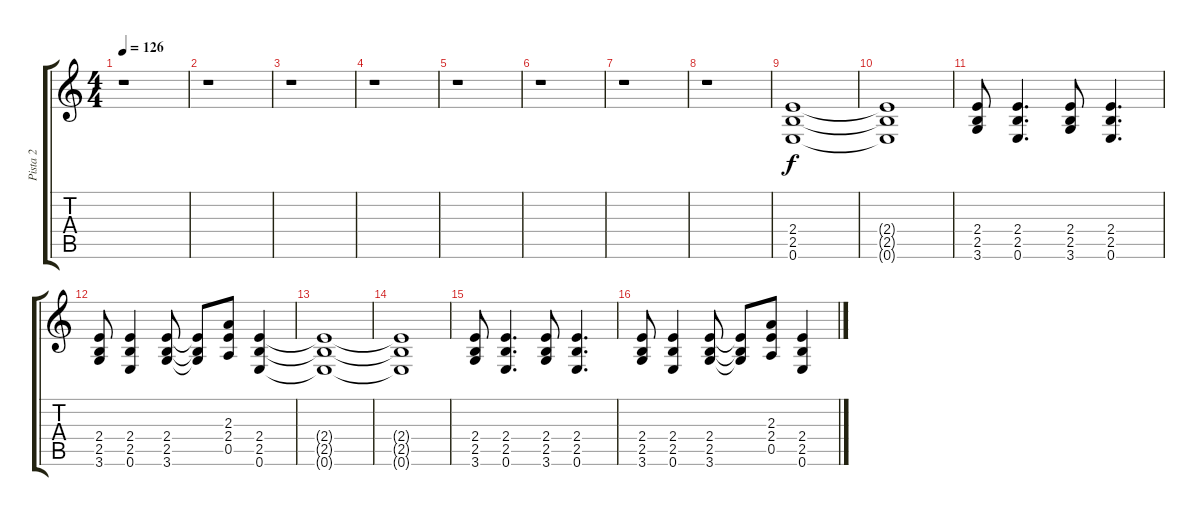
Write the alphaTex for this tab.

\track ("Pista 2" "Pista 2") {instrument distortionguitar}
\staff {score tabs}
\tuning (E4 B3 G3 D3 A2 E2) {hide}
\ts (4 4)
\tempo 126
\clef g2
\ks c
r.1{dy f} |
r.1 |
r.1 |
r.1 |
r.1 |
r.1 |
r.1 |
r.1 |
(2.4 2.5 0.6).1{volume 11 instrument overdrivenguitar} |
(2.4{t} 2.5{t} 0.6{t}).1 |
(2.4 2.5 3.6).8 (2.4 2.5 0.6).4{d} (2.4 2.5 3.6).8 (2.4 2.5 0.6).4{d} |
(2.4 2.5 3.6).8 (2.4 2.5 0.6).4 (2.4 2.5 3.6).8 (2.4{t} 2.5{t} 3.6{t}).8 (2.3 2.4 0.5).8 (2.4 2.5 0.6).4 |
(2.4{t} 2.5{t} 0.6{t}).1 |
(2.4{t} 2.5{t} 0.6{t}).1 |
(2.4 2.5 3.6).8 (2.4 2.5 0.6).4{d} (2.4 2.5 3.6).8 (2.4 2.5 0.6).4{d} |
(2.4 2.5 3.6).8 (2.4 2.5 0.6).4 (2.4 2.5 3.6).8 (2.4{t} 2.5{t} 3.6{t}).8 (2.3 2.4 0.5).8 (2.4 2.5 0.6).4
